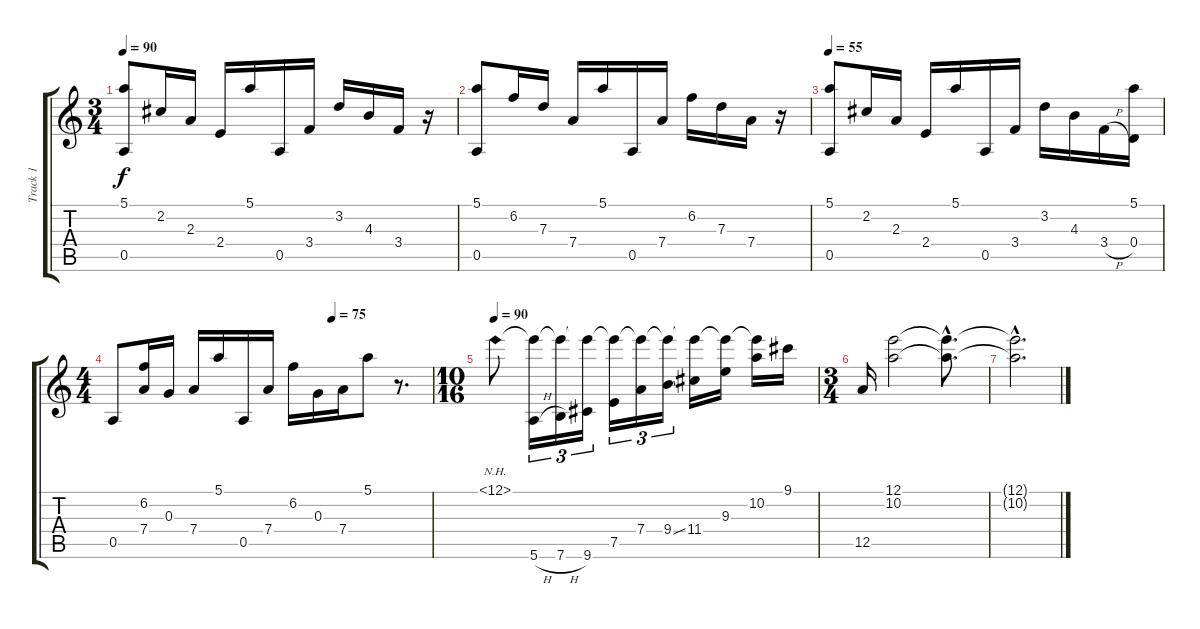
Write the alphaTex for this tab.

\track ("Track 1" "Track 1") {instrument acousticguitarsteel}
\staff {score tabs}
\tuning (E4 B3 G3 D3 A2 E2) {hide}
\ts (3 4)
\tempo 90
\clef g2
\ks c
(5.1 0.5).8{dy f} 2.2.16 2.3.16 2.4.16 5.1.16 0.5.16 3.4.16 3.2.16 4.3.16 3.4.16 r.16 |
(5.1 0.5).8 6.2.16 7.3.16 7.4.16 5.1.16 0.5.16 7.4.16 6.2.16 7.3.16 7.4.16 r.16 |
\tempo 55
(5.1 0.5).8 2.2.16 2.3.16 2.4.16 5.1.16 0.5.16 3.4.16 3.2.16 4.3.16 3.4{h}.16 (5.1 0.4).16 |
\ts (4 4)
\tempo (75 0.6875)
0.5.8 (6.2 7.4).16 0.3.16 7.4.16 5.1.16 0.5.16 7.4.16 6.2.16 0.3.16 7.4.16 5.1.8 r.8{d} |
\ts (10 16)
\tempo 90
12.1{nh}.8 (12.1{t} 5.6{h}).16{tu (3 2)} (12.1{t} 7.6{h}).16{tu (3 2)} (12.1{t} 9.6).16{tu (3 2)} (12.1{t} 7.5).16{tu (3 2)} (12.1{t} 7.4).16{tu (3 2)} (12.1{t} 9.4{ss}).16{tu (3 2)} (12.1{t} 11.4).16 (12.1{t} 9.3).16 (12.1{t} 10.2).16 9.1.16 |
\ts (3 4)
12.5.16 (12.1 10.2).2 (12.1{hac t} 10.2{hac t}).8{d} |
(12.1{hac t} 10.2{hac t}).2{d}
